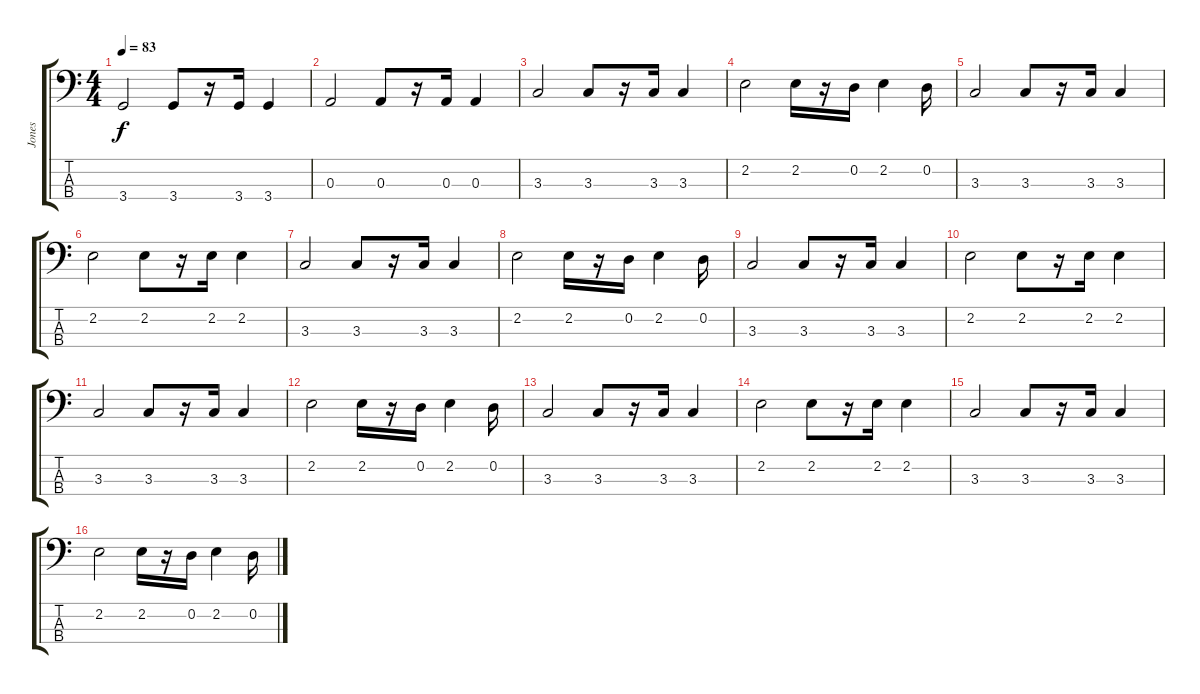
\track ("Jones" "Jones") {instrument electricbassfinger}
\staff {score tabs}
\tuning (G2 D2 A1 E1) {hide}
\ts (4 4)
\tempo 83
\clef f4
\ks c
3.4.2{dy f} 3.4.8 r.16 3.4.16 3.4.4 |
0.3.2 0.3.8 r.16 0.3.16 0.3.4 |
3.3.2 3.3.8 r.16 3.3.16 3.3.4 |
2.2.2 2.2.16 r.16 0.2.16 2.2.4 0.2.16 |
3.3.2 3.3.8 r.16 3.3.16 3.3.4 |
2.2.2 2.2.8 r.16 2.2.16 2.2.4 |
3.3.2 3.3.8 r.16 3.3.16 3.3.4 |
2.2.2 2.2.16 r.16 0.2.16 2.2.4 0.2.16 |
3.3.2 3.3.8 r.16 3.3.16 3.3.4 |
2.2.2 2.2.8 r.16 2.2.16 2.2.4 |
3.3.2 3.3.8 r.16 3.3.16 3.3.4 |
2.2.2 2.2.16 r.16 0.2.16 2.2.4 0.2.16 |
3.3.2 3.3.8 r.16 3.3.16 3.3.4 |
2.2.2 2.2.8 r.16 2.2.16 2.2.4 |
3.3.2 3.3.8 r.16 3.3.16 3.3.4 |
2.2.2 2.2.16 r.16 0.2.16 2.2.4 0.2.16
